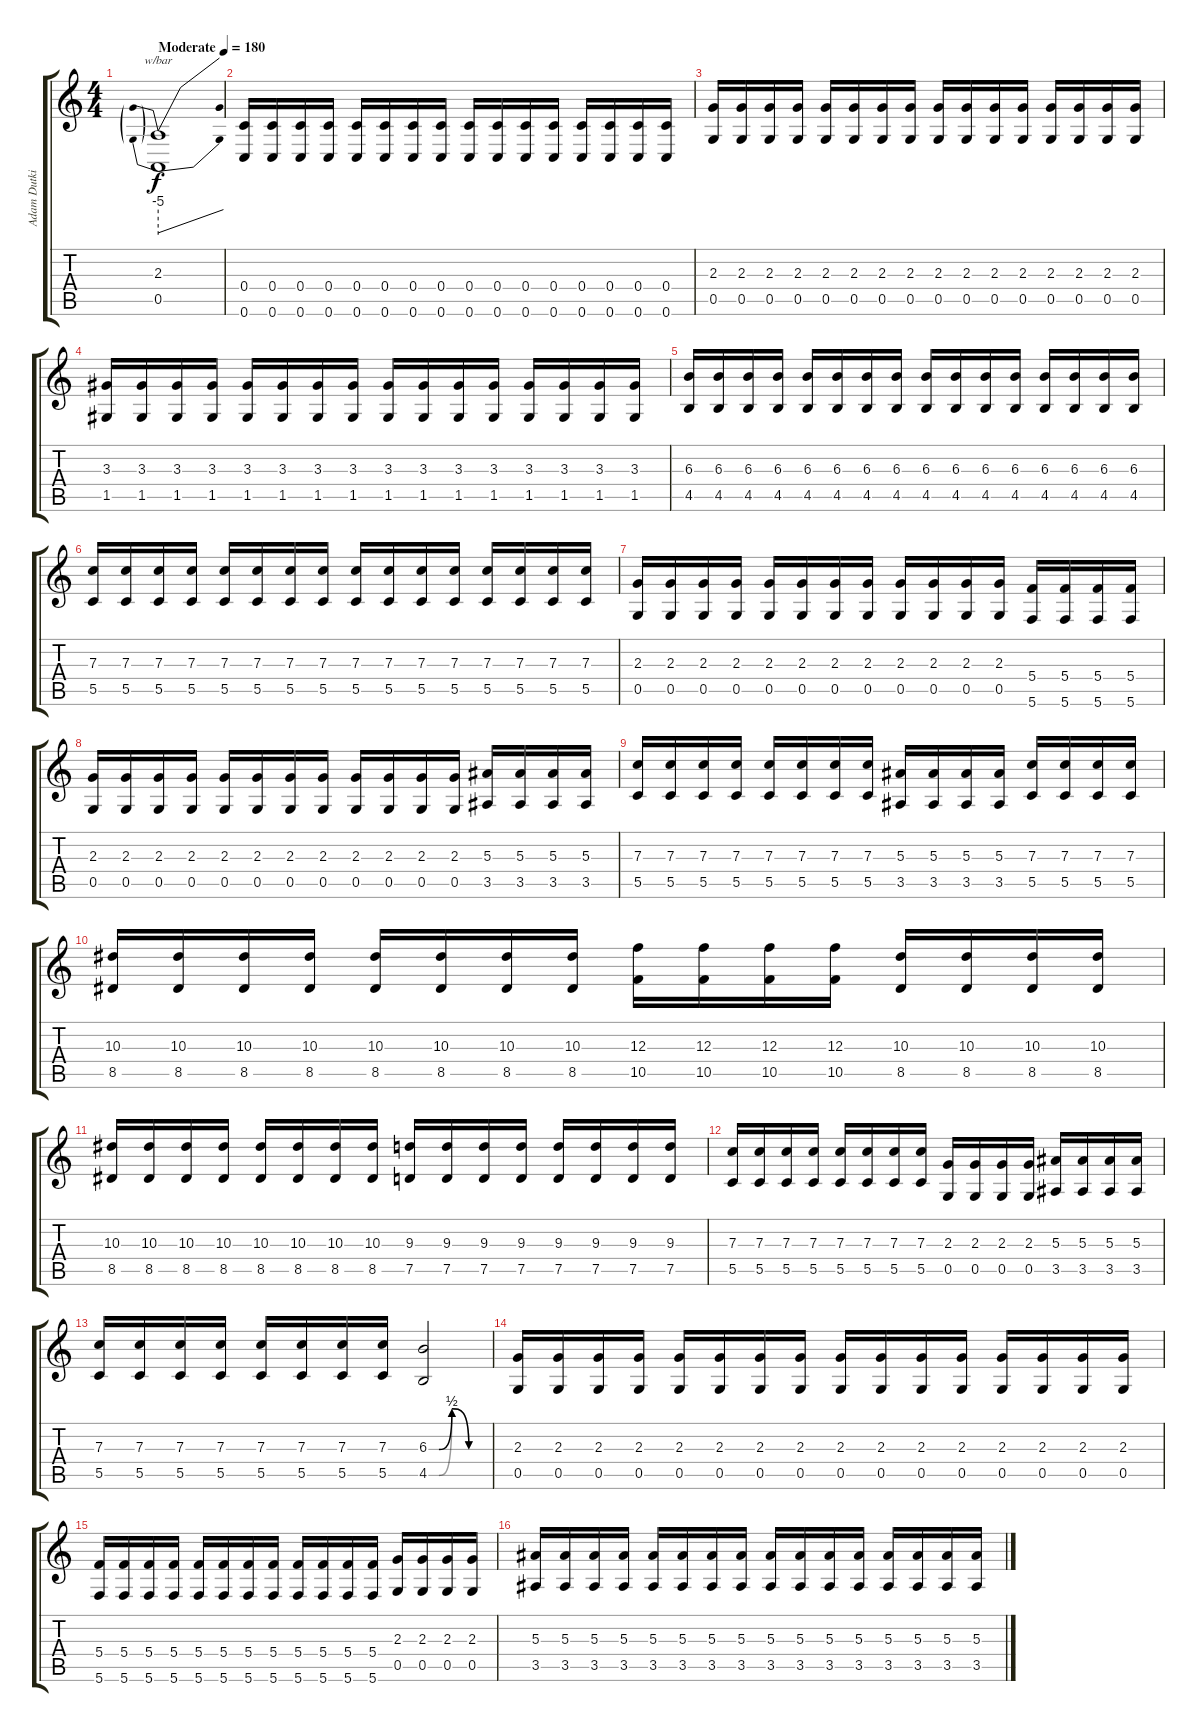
\track ("Adam Dutkiewicz" "Adam Dutki") {instrument distortionguitar}
\staff {score tabs}
\tuning (D4 A3 F3 C3 G2 C2) {hide}
\ts (4 4)
\tempo (180 "Moderate")
\tempo 90
\tempo (180 "Moderate")
\clef g2
\ks c
(2.3 0.5).1{tbe (predivedive default 0 -20 60 0) dy f instrument distortionguitar} |
(0.4 0.6).16 (0.4 0.6).16 (0.4 0.6).16 (0.4 0.6).16 (0.4 0.6).16 (0.4 0.6).16 (0.4 0.6).16 (0.4 0.6).16 (0.4 0.6).16 (0.4 0.6).16 (0.4 0.6).16 (0.4 0.6).16 (0.4 0.6).16 (0.4 0.6).16 (0.4 0.6).16 (0.4 0.6).16 |
(2.3 0.5).16 (2.3 0.5).16 (2.3 0.5).16 (2.3 0.5).16 (2.3 0.5).16 (2.3 0.5).16 (2.3 0.5).16 (2.3 0.5).16 (2.3 0.5).16 (2.3 0.5).16 (2.3 0.5).16 (2.3 0.5).16 (2.3 0.5).16 (2.3 0.5).16 (2.3 0.5).16 (2.3 0.5).16 |
(3.3 1.5).16 (3.3 1.5).16 (3.3 1.5).16 (3.3 1.5).16 (3.3 1.5).16 (3.3 1.5).16 (3.3 1.5).16 (3.3 1.5).16 (3.3 1.5).16 (3.3 1.5).16 (3.3 1.5).16 (3.3 1.5).16 (3.3 1.5).16 (3.3 1.5).16 (3.3 1.5).16 (3.3 1.5).16 |
(6.3 4.5).16 (6.3 4.5).16 (6.3 4.5).16 (6.3 4.5).16 (6.3 4.5).16 (6.3 4.5).16 (6.3 4.5).16 (6.3 4.5).16 (6.3 4.5).16 (6.3 4.5).16 (6.3 4.5).16 (6.3 4.5).16 (6.3 4.5).16 (6.3 4.5).16 (6.3 4.5).16 (6.3 4.5).16 |
(7.3 5.5).16 (7.3 5.5).16 (7.3 5.5).16 (7.3 5.5).16 (7.3 5.5).16 (7.3 5.5).16 (7.3 5.5).16 (7.3 5.5).16 (7.3 5.5).16 (7.3 5.5).16 (7.3 5.5).16 (7.3 5.5).16 (7.3 5.5).16 (7.3 5.5).16 (7.3 5.5).16 (7.3 5.5).16 |
(2.3 0.5).16 (2.3 0.5).16 (2.3 0.5).16 (2.3 0.5).16 (2.3 0.5).16 (2.3 0.5).16 (2.3 0.5).16 (2.3 0.5).16 (2.3 0.5).16 (2.3 0.5).16 (2.3 0.5).16 (2.3 0.5).16 (5.4 5.6).16 (5.4 5.6).16 (5.4 5.6).16 (5.4 5.6).16 |
(2.3 0.5).16 (2.3 0.5).16 (2.3 0.5).16 (2.3 0.5).16 (2.3 0.5).16 (2.3 0.5).16 (2.3 0.5).16 (2.3 0.5).16 (2.3 0.5).16 (2.3 0.5).16 (2.3 0.5).16 (2.3 0.5).16 (5.3 3.5).16 (5.3 3.5).16 (5.3 3.5).16 (5.3 3.5).16 |
(7.3 5.5).16 (7.3 5.5).16 (7.3 5.5).16 (7.3 5.5).16 (7.3 5.5).16 (7.3 5.5).16 (7.3 5.5).16 (7.3 5.5).16 (5.3 3.5).16 (5.3 3.5).16 (5.3 3.5).16 (5.3 3.5).16 (7.3 5.5).16 (7.3 5.5).16 (7.3 5.5).16 (7.3 5.5).16 |
(10.3 8.5).16 (10.3 8.5).16 (10.3 8.5).16 (10.3 8.5).16 (10.3 8.5).16 (10.3 8.5).16 (10.3 8.5).16 (10.3 8.5).16 (12.3 10.5).16 (12.3 10.5).16 (12.3 10.5).16 (12.3 10.5).16 (10.3 8.5).16 (10.3 8.5).16 (10.3 8.5).16 (10.3 8.5).16 |
(10.3 8.5).16 (10.3 8.5).16 (10.3 8.5).16 (10.3 8.5).16 (10.3 8.5).16 (10.3 8.5).16 (10.3 8.5).16 (10.3 8.5).16 (9.3 7.5).16 (9.3 7.5).16 (9.3 7.5).16 (9.3 7.5).16 (9.3 7.5).16 (9.3 7.5).16 (9.3 7.5).16 (9.3 7.5).16 |
(7.3 5.5).16 (7.3 5.5).16 (7.3 5.5).16 (7.3 5.5).16 (7.3 5.5).16 (7.3 5.5).16 (7.3 5.5).16 (7.3 5.5).16 (2.3 0.5).16 (2.3 0.5).16 (2.3 0.5).16 (2.3 0.5).16 (5.3 3.5).16 (5.3 3.5).16 (5.3 3.5).16 (5.3 3.5).16 |
(7.3 5.5).16 (7.3 5.5).16 (7.3 5.5).16 (7.3 5.5).16 (7.3 5.5).16 (7.3 5.5).16 (7.3 5.5).16 (7.3 5.5).16 (6.3{be (custom 0 0 10 0 23 2 40 0 60 0)} 4.5{be (custom 0 0 10 0 23 2 40 0 45 0 60 0)}).2 |
(2.3 0.5).16 (2.3 0.5).16 (2.3 0.5).16 (2.3 0.5).16 (2.3 0.5).16 (2.3 0.5).16 (2.3 0.5).16 (2.3 0.5).16 (2.3 0.5).16 (2.3 0.5).16 (2.3 0.5).16 (2.3 0.5).16 (2.3 0.5).16 (2.3 0.5).16 (2.3 0.5).16 (2.3 0.5).16 |
(5.4 5.6).16 (5.4 5.6).16 (5.4 5.6).16 (5.4 5.6).16 (5.4 5.6).16 (5.4 5.6).16 (5.4 5.6).16 (5.4 5.6).16 (5.4 5.6).16 (5.4 5.6).16 (5.4 5.6).16 (5.4 5.6).16 (2.3 0.5).16 (2.3 0.5).16 (2.3 0.5).16 (2.3 0.5).16 |
(5.3 3.5).16 (5.3 3.5).16 (5.3 3.5).16 (5.3 3.5).16 (5.3 3.5).16 (5.3 3.5).16 (5.3 3.5).16 (5.3 3.5).16 (5.3 3.5).16 (5.3 3.5).16 (5.3 3.5).16 (5.3 3.5).16 (5.3 3.5).16 (5.3 3.5).16 (5.3 3.5).16 (5.3 3.5).16
